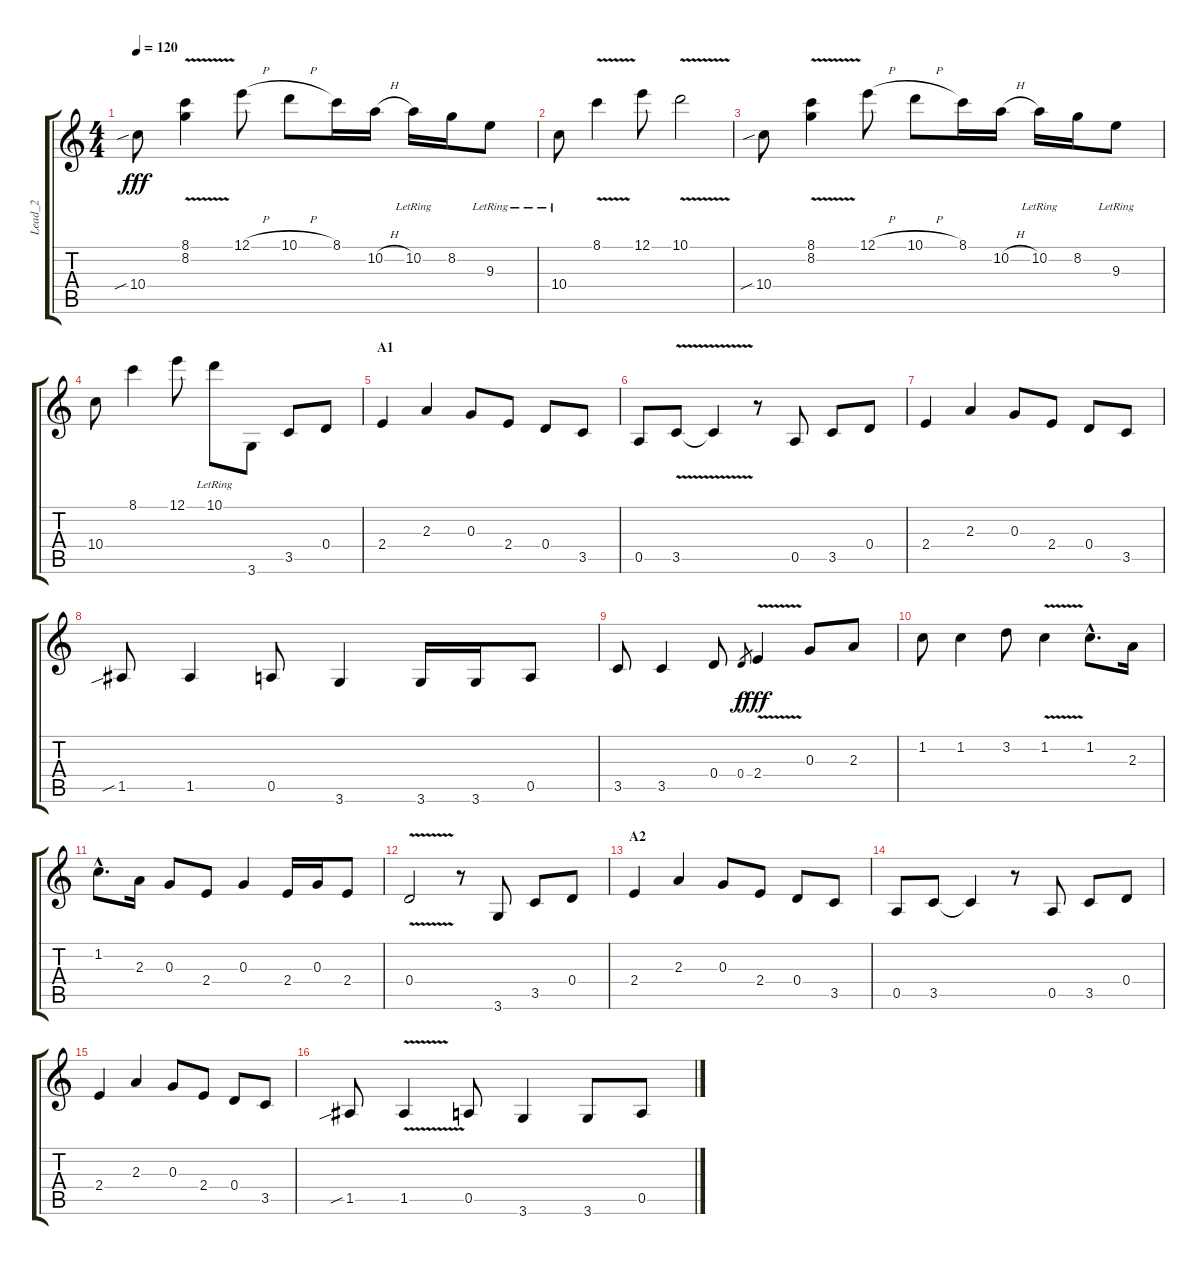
\track ("Lead_2" "Lead_2") {instrument electricguitarclean}
\staff {score tabs}
\tuning (E4 B3 G3 D3 A2 E2) {hide}
\ts (4 4)
\tempo 120
\clef g2
\ks c
10.4{sib}.8{dy fff instrument acousticguitarnylon} (8.1{v} 8.2).4 12.1{h}.8 10.1{h}.8 8.1.16 10.2{h}.16 10.2{lr}.16 8.2.16 9.3{lr}.8 |
10.4{lr}.8 8.1{v}.4 12.1.8 10.1{v}.2 |
10.4{sib}.8 (8.1{v} 8.2).4 12.1{h}.8 10.1{h}.8 8.1.16 10.2{h}.16 10.2{lr}.16 8.2.16 9.3{lr}.8 |
10.4.8 8.1.4 12.1.8 10.1{lr}.8 3.6.8{instrument electricbassfinger} 3.5.8 0.4.8 |
\section ("" "A1")
2.4.4 2.3.4 0.3.8 2.4.8 0.4.8 3.5.8 |
0.5.8 3.5{v}.8 3.5{t}.4 r.8 0.5.8 3.5.8 0.4.8 |
2.4.4 2.3.4 0.3.8 2.4.8 0.4.8 3.5.8 |
1.5{sib}.8 1.5.4 0.5.8 3.6.4 3.6.16 3.6.16 0.5.8 |
3.5.8 3.5.4 0.4.8 0.4.8{gr dy f} 2.4{v}.4{dy fff} 0.3.8 2.3.8 |
1.2.8 1.2.4 3.2.8 1.2{v}.4 1.2{hac}.8{d} 2.3.16 |
1.2{hac}.8{d} 2.3.16 0.3.8 2.4.8 0.3.4 2.4.16 0.3.16 2.4.8 |
0.4{v}.2 r.8{instrument electricguitarclean} 3.6.8 3.5.8 0.4.8 |
\section ("" "A2")
2.4.4 2.3.4 0.3.8 2.4.8 0.4.8 3.5.8 |
0.5.8 3.5.8 3.5{t}.4 r.8 0.5.8 3.5.8 0.4.8 |
2.4.4 2.3.4 0.3.8 2.4.8 0.4.8 3.5.8 |
1.5{sib}.8 1.5{v}.4 0.5.8 3.6.4 3.6.8 0.5.8
